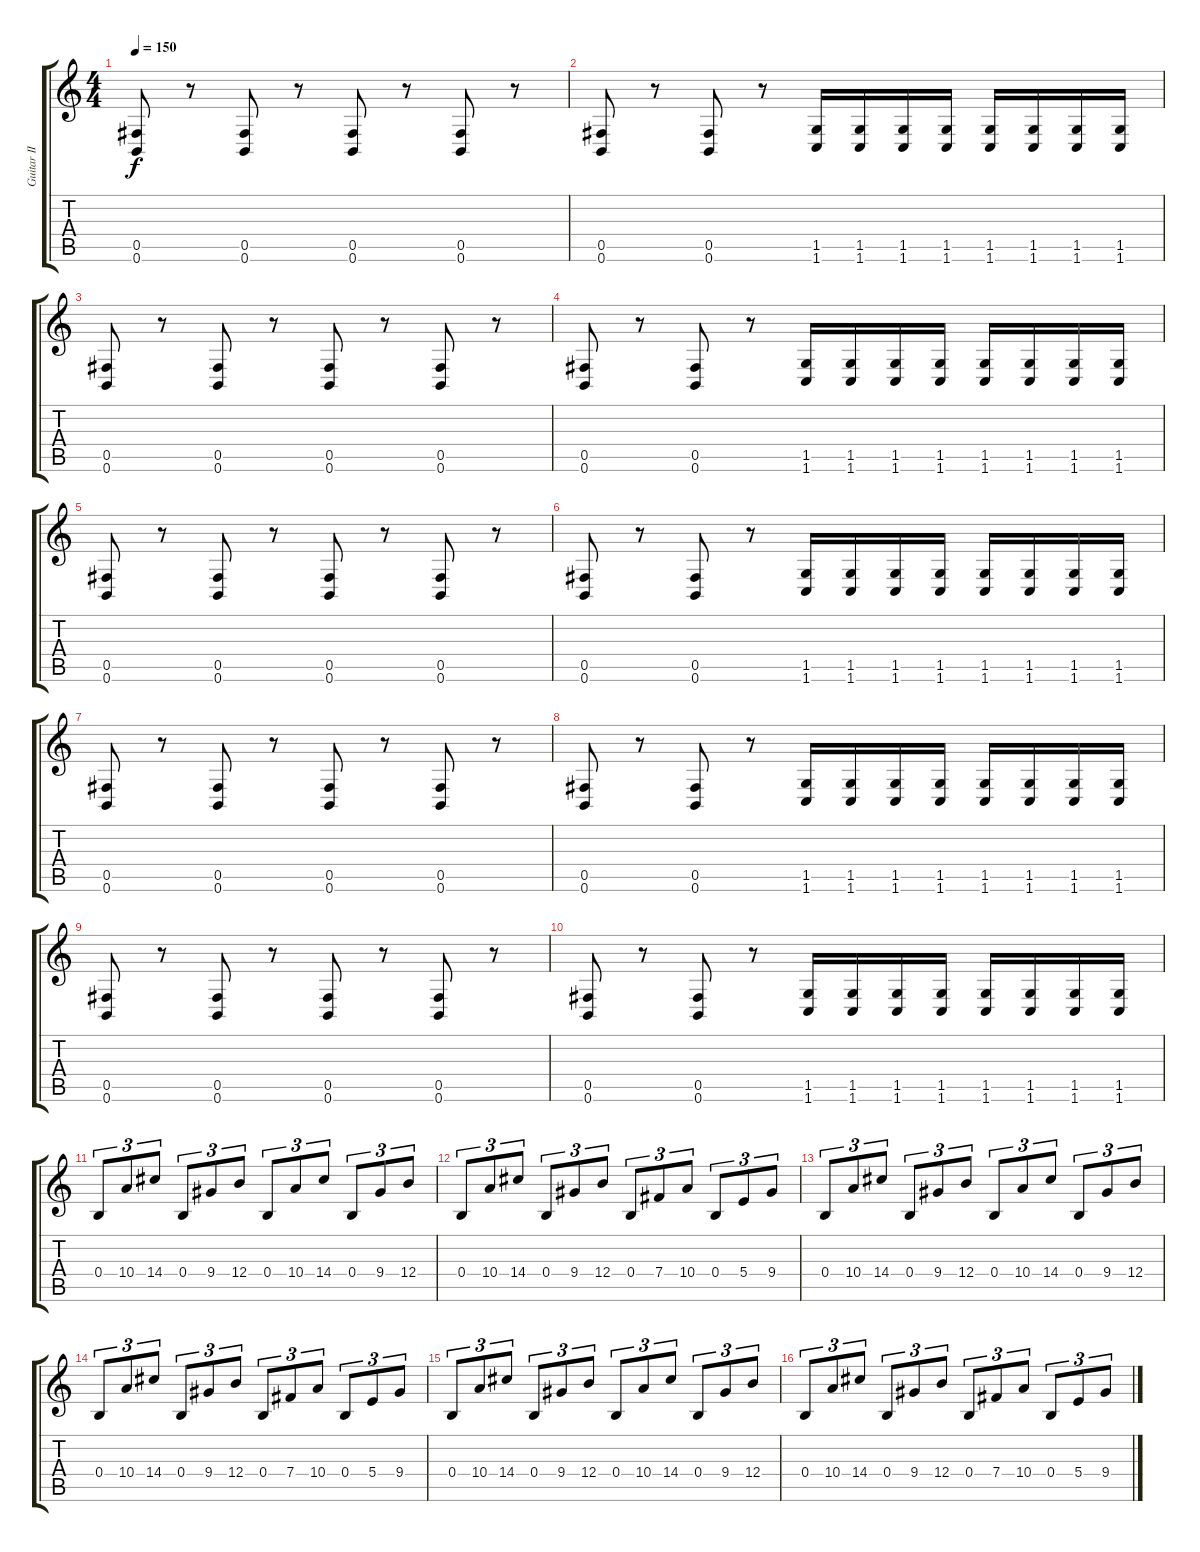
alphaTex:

\track ("Guitar II" "Guitar II") {instrument distortionguitar bank 255}
\staff {score tabs}
\tuning (Db4 Ab3 E3 B2 Gb2 B1) {hide}
\ts (4 4)
\tempo 150
\clef g2
\ks c
(0.5 0.6).8{dy f} r.8 (0.5 0.6).8 r.8 (0.5 0.6).8 r.8 (0.5 0.6).8 r.8 |
(0.5 0.6).8 r.8 (0.5 0.6).8 r.8 (1.5 1.6).16 (1.5 1.6).16 (1.5 1.6).16 (1.5 1.6).16 (1.5 1.6).16 (1.5 1.6).16 (1.5 1.6).16 (1.5 1.6).16 |
(0.5 0.6).8 r.8 (0.5 0.6).8 r.8 (0.5 0.6).8 r.8 (0.5 0.6).8 r.8 |
(0.5 0.6).8 r.8 (0.5 0.6).8 r.8 (1.5 1.6).16 (1.5 1.6).16 (1.5 1.6).16 (1.5 1.6).16 (1.5 1.6).16 (1.5 1.6).16 (1.5 1.6).16 (1.5 1.6).16 |
(0.5 0.6).8 r.8 (0.5 0.6).8 r.8 (0.5 0.6).8 r.8 (0.5 0.6).8 r.8 |
(0.5 0.6).8 r.8 (0.5 0.6).8 r.8 (1.5 1.6).16 (1.5 1.6).16 (1.5 1.6).16 (1.5 1.6).16 (1.5 1.6).16 (1.5 1.6).16 (1.5 1.6).16 (1.5 1.6).16 |
(0.5 0.6).8 r.8 (0.5 0.6).8 r.8 (0.5 0.6).8 r.8 (0.5 0.6).8 r.8 |
(0.5 0.6).8 r.8 (0.5 0.6).8 r.8 (1.5 1.6).16 (1.5 1.6).16 (1.5 1.6).16 (1.5 1.6).16 (1.5 1.6).16 (1.5 1.6).16 (1.5 1.6).16 (1.5 1.6).16 |
(0.5 0.6).8 r.8 (0.5 0.6).8 r.8 (0.5 0.6).8 r.8 (0.5 0.6).8 r.8 |
(0.5 0.6).8 r.8 (0.5 0.6).8 r.8 (1.5 1.6).16 (1.5 1.6).16 (1.5 1.6).16 (1.5 1.6).16 (1.5 1.6).16 (1.5 1.6).16 (1.5 1.6).16 (1.5 1.6).16 |
0.4.8{tu (3 2)} 10.4.8{tu (3 2)} 14.4.8{tu (3 2)} 0.4.8{tu (3 2)} 9.4.8{tu (3 2)} 12.4.8{tu (3 2)} 0.4.8{tu (3 2)} 10.4.8{tu (3 2)} 14.4.8{tu (3 2)} 0.4.8{tu (3 2)} 9.4.8{tu (3 2)} 12.4.8{tu (3 2)} |
0.4.8{tu (3 2)} 10.4.8{tu (3 2)} 14.4.8{tu (3 2)} 0.4.8{tu (3 2)} 9.4.8{tu (3 2)} 12.4.8{tu (3 2)} 0.4.8{tu (3 2)} 7.4.8{tu (3 2)} 10.4.8{tu (3 2)} 0.4.8{tu (3 2)} 5.4.8{tu (3 2)} 9.4.8{tu (3 2)} |
0.4.8{tu (3 2)} 10.4.8{tu (3 2)} 14.4.8{tu (3 2)} 0.4.8{tu (3 2)} 9.4.8{tu (3 2)} 12.4.8{tu (3 2)} 0.4.8{tu (3 2)} 10.4.8{tu (3 2)} 14.4.8{tu (3 2)} 0.4.8{tu (3 2)} 9.4.8{tu (3 2)} 12.4.8{tu (3 2)} |
0.4.8{tu (3 2)} 10.4.8{tu (3 2)} 14.4.8{tu (3 2)} 0.4.8{tu (3 2)} 9.4.8{tu (3 2)} 12.4.8{tu (3 2)} 0.4.8{tu (3 2)} 7.4.8{tu (3 2)} 10.4.8{tu (3 2)} 0.4.8{tu (3 2)} 5.4.8{tu (3 2)} 9.4.8{tu (3 2)} |
0.4.8{tu (3 2)} 10.4.8{tu (3 2)} 14.4.8{tu (3 2)} 0.4.8{tu (3 2)} 9.4.8{tu (3 2)} 12.4.8{tu (3 2)} 0.4.8{tu (3 2)} 10.4.8{tu (3 2)} 14.4.8{tu (3 2)} 0.4.8{tu (3 2)} 9.4.8{tu (3 2)} 12.4.8{tu (3 2)} |
0.4.8{tu (3 2)} 10.4.8{tu (3 2)} 14.4.8{tu (3 2)} 0.4.8{tu (3 2)} 9.4.8{tu (3 2)} 12.4.8{tu (3 2)} 0.4.8{tu (3 2)} 7.4.8{tu (3 2)} 10.4.8{tu (3 2)} 0.4.8{tu (3 2)} 5.4.8{tu (3 2)} 9.4.8{tu (3 2)}
